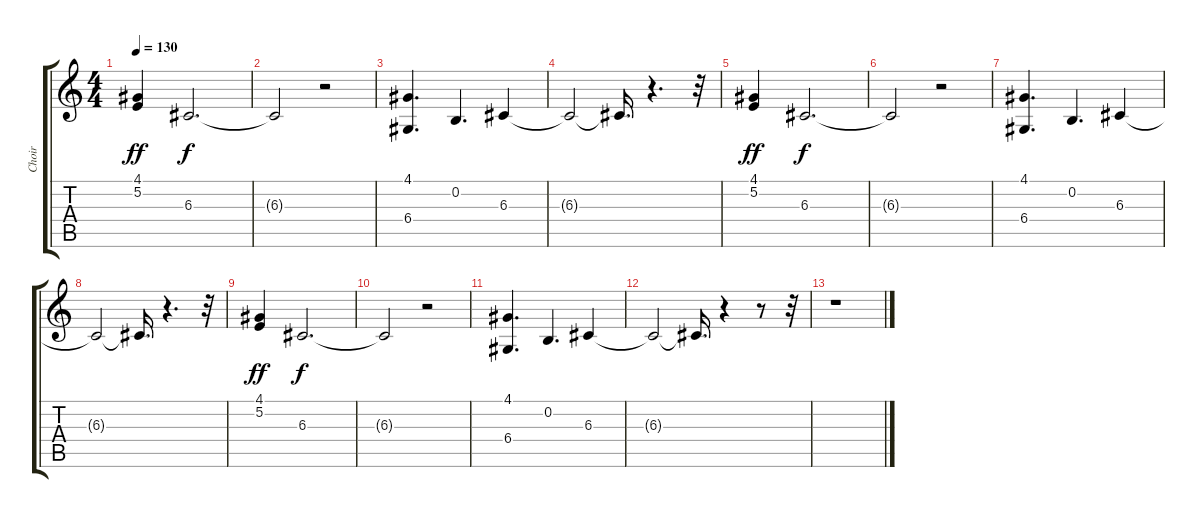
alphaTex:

\track ("Choir" "Choir") {instrument choiraahs}
\staff {score tabs}
\tuning (E4 B3 G3 D3 A2 E2) {hide}
\ts (4 4)
\tempo 130
\clef g2
\ks c
(4.1 5.2).4{dy ff} 6.3.2{d dy f} |
6.3{t}.2 r.2 |
(4.1 6.4).4{d} 0.2.4{d} 6.3.4 |
6.3{t}.2 6.3{t}.16{d} r.4{d} r.32 |
(4.1 5.2).4{dy ff} 6.3.2{d dy f} |
6.3{t}.2 r.2 |
(4.1 6.4).4{d} 0.2.4{d} 6.3.4 |
6.3{t}.2 6.3{t}.16{d} r.4{d} r.32 |
(4.1 5.2).4{dy ff} 6.3.2{d dy f} |
6.3{t}.2 r.2 |
(4.1 6.4).4{d} 0.2.4{d} 6.3.4 |
6.3{t}.2 6.3{t}.16{d} r.4 r.8 r.32 |
r.1
